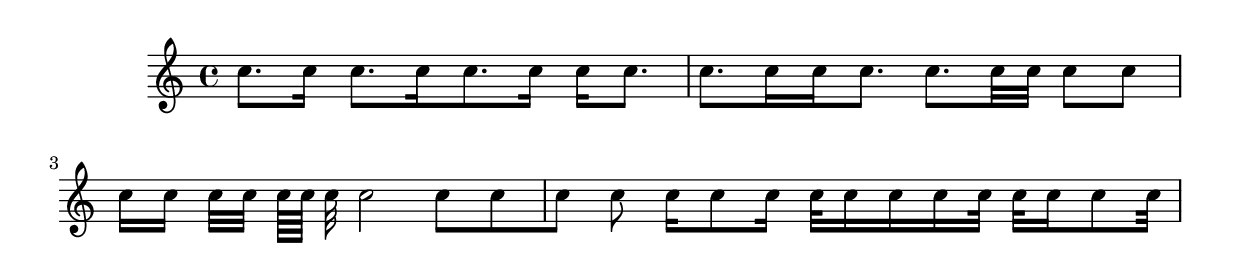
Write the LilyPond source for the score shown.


\version "2.6.0"

\header{
texidoc="
Beaming is generated automatically. Beams may cross bar lines. In that
case, line breaks are forbidden.  Yet clef and key signatures are
hidden just as with breakable bar lines.
"
}

\context Staff  \relative c''  {
  c8.[ c16]
  c8.[ c16 c8.  c16]
  c16[ c8.] |
  c8.[ c16  c16  c8.]
  c8.[ c32  c32]
  c8[ c8] |
  c16[ c16]
  c32[ c32]
  c64[ c64]	
  c32
  c2

  c8[ c c] c8 % over barline
  c16[ c8 c16]
  c32[ c16 c16 c16 c32]
  c32[ c16 c8 c32]		 % hmm ?
  
}

